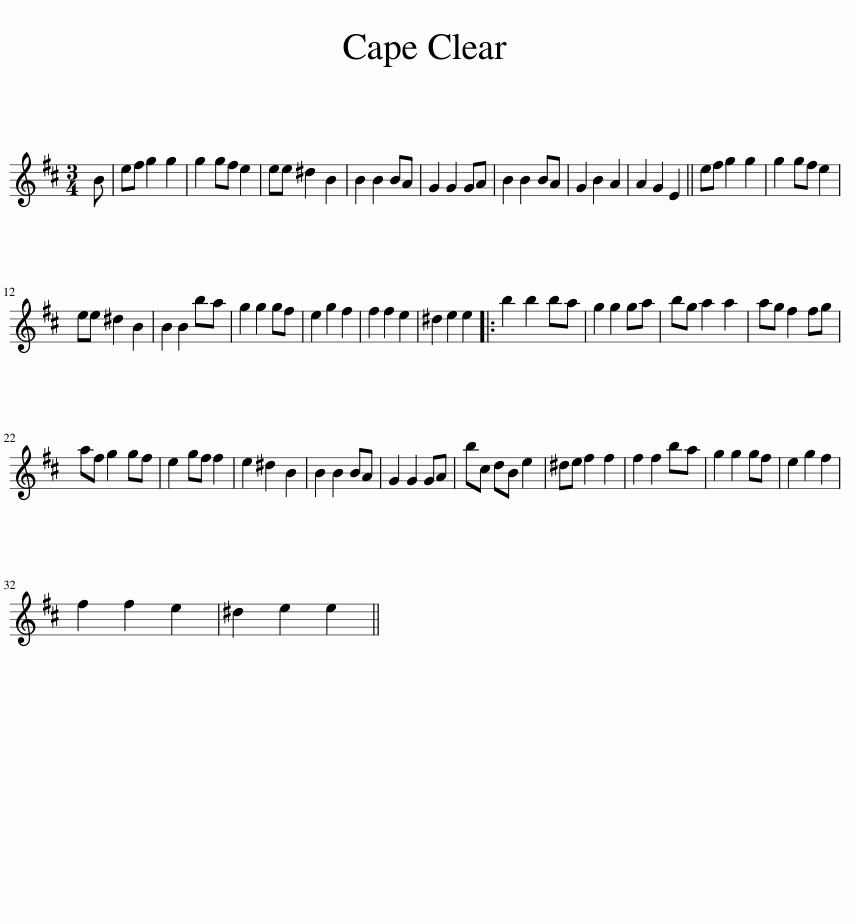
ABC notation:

X:1
L:1/8
M:3/4
I:linebreak $
K:D
V:1 treble
V:1
 B | ef g2 g2 | g2 gf e2 | ee ^d2 B2 | B2 B2 BA | %5
 G2 G2 GA | B2 B2 BA | G2 B2 A2 | A2 G2 E2 || ef g2 g2 | %10
 g2 gf e2 |$ ee ^d2 B2 | B2 B2 ba | g2 g2 gf | e2 g2 f2 | %15
 f2 f2 e2 | ^d2 e2 e2 |: b2 b2 ba | g2 g2 ga | bg a2 a2 | %20
 ag f2 fg |$ af g2 gf | e2 gf f2 | e2 ^d2 B2 | B2 B2 BA | %25
 G2 G2 GA | bc dB e2 | ^de f2 f2 | f2 f2 ba | g2 g2 gf | %30
 e2 g2 f2 |$ f2 f2 e2 | ^d2 e2 e2 || %33
